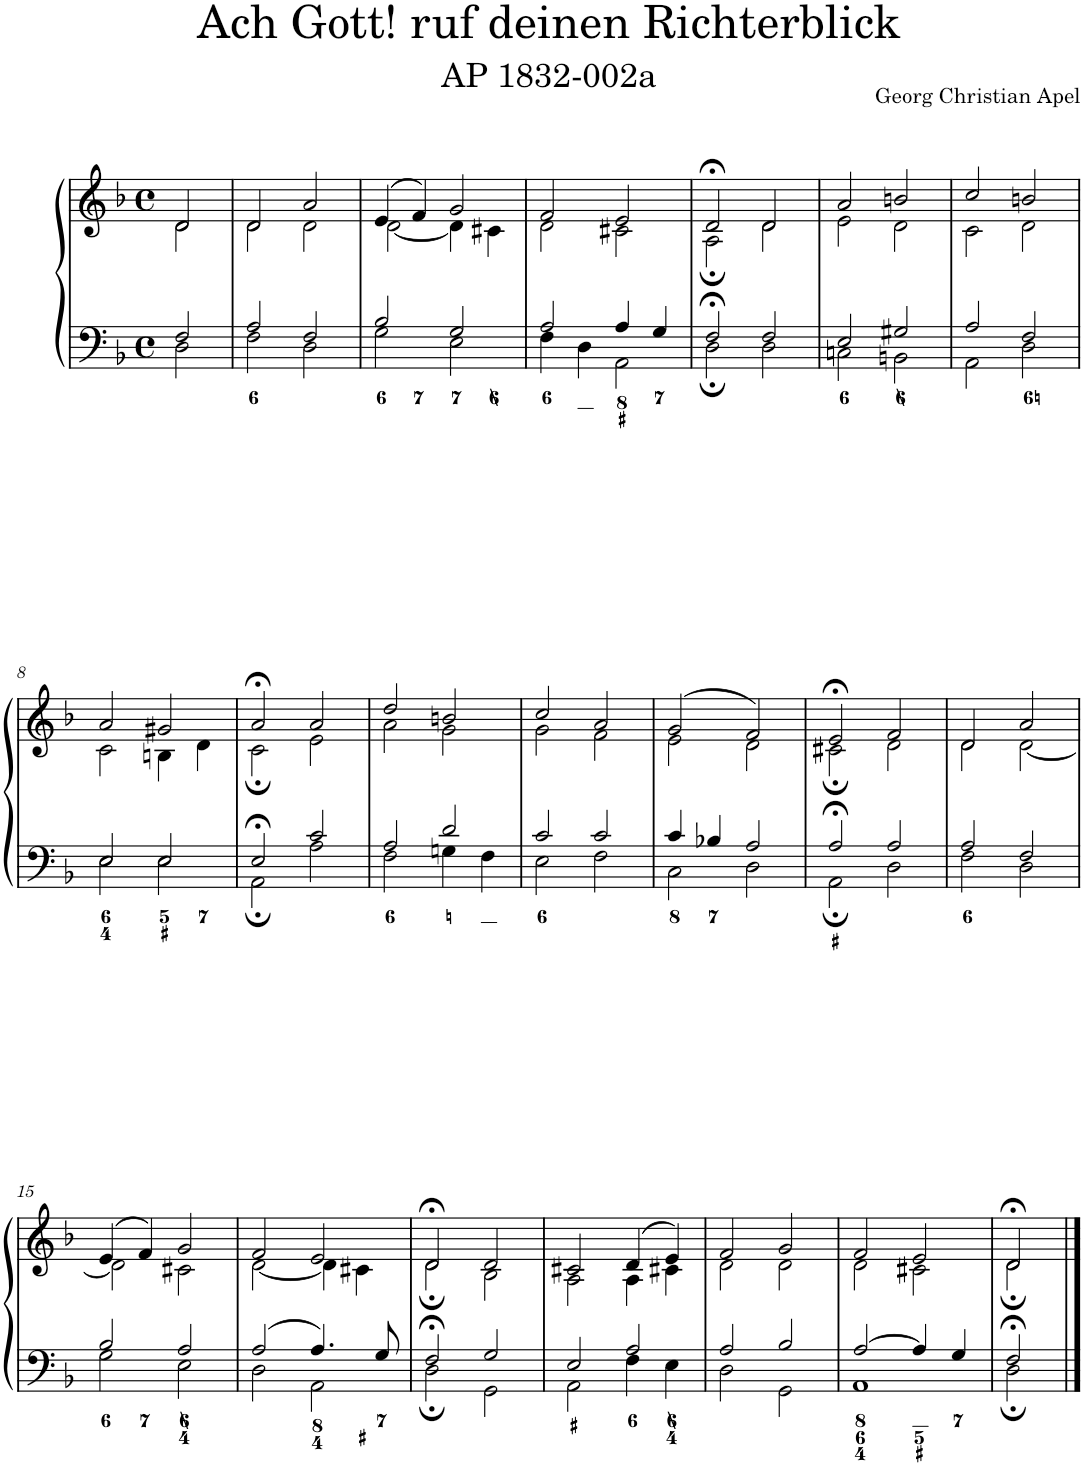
**kern	**kern
*part1	*part1
*staff2	*staff1
*I"Piano	*
*I'Pno.	*
*clefF4	*clefG2
*k[b-]	*k[b-]
*M4/4	*M4/4
*met(c)	*met(c)
=1	=1
*^	*^
2F/	2D\	2d/	2d\
=2	=2	=2	=2
2A/	2F\	2d/	2d\
2F/	2D\	2a/	2d\
=3	=3	=3	=3
2B-/	2G\	(4e/	[2d\
.	.	4f/)	.
2G/	2E\	2g/	4d\]
.	.	.	4c#X\
=4	=4	=4	=4
2A/	4F\	2f/	2d\
.	4D\	.	.
4A/	2AA\	2e/	2c#X\
4G/	.	.	.
=5	=5	=5	=5
2F;</	2D;\	2d;</	2A;\
2F/	2D\	2d/	2d\
=6	=6	=6	=6
2E/	2Cn\	2a/	2e\
2G#X/	2BBn\	2bn/	2d\
=7	=7	=7	=7
2A/	2AA\	2cc/	2c\
2F/	2D\	2bn/	2d\
!!LO:LB:g=z	!!
=8	=8	=8	=8
2E/	2E\	2a/	2c\
2E/	2E\	2g#X/	4Bn\
.	.	.	4d\
=9	=9	=9	=9
2E;</	2AA;\	2a;</	2c;\
2c/	2A\	2a/	2e\
=10	=10	=10	=10
2A/	2F\	2dd/	2a\
2d/	4Gn\	2bn/	2g\
.	4F\	.	.
=11	=11	=11	=11
2c/	2E\	2cc/	2g\
2c/	2F\	2a/	2f\
=12	=12	=12	=12
4c/	2C\	(2g/	2e\
4B-X/	.	.	.
2A/	2D\	2f/)	2d\
=13	=13	=13	=13
2A;</	2AA;\	2e;</	2c#X;\
2A/	2D\	2f/	2d\
=14	=14	=14	=14
2A/	2F\	2d/	2d\
2F/	2D\	2a/	[2d\
!!LO:LB:g=z	!!
=15	=15	=15	=15
2B-/	2G\	(4e/	2d\]
.	.	4f/)	.
2A/	2E\	2g/	2c#X\
=16	=16	=16	=16
2A/	2D\	2f/	[2d\
4.A/	2AA\	2e/	4d\]
.	.	.	4c#X\
8G/	.	.	.
=17	=17	=17	=17
2F;</	2D;\	2d;</	2d;\
2G/	2GG\	2d/	2B-\
=18	=18	=18	=18
2E/	2AA\	2c#X/	2A\
2A/	4F\	(4d/	4A\
.	4E\	4e/)	4c#X\
=19	=19	=19	=19
2A/	2D\	2f/	2d\
2B-/	2GG\	2g/	2d\
=20	=20	=20	=20
[2A/	1AA	2f/	2d\
4A/]	.	2e/	2c#X\
4G/	.	.	.
=21	=21	=21	=21
2F;</	2D;\	2d;</	2d;\
*v	*v	*	*
*	*v	*v
==	==
*-	*-
